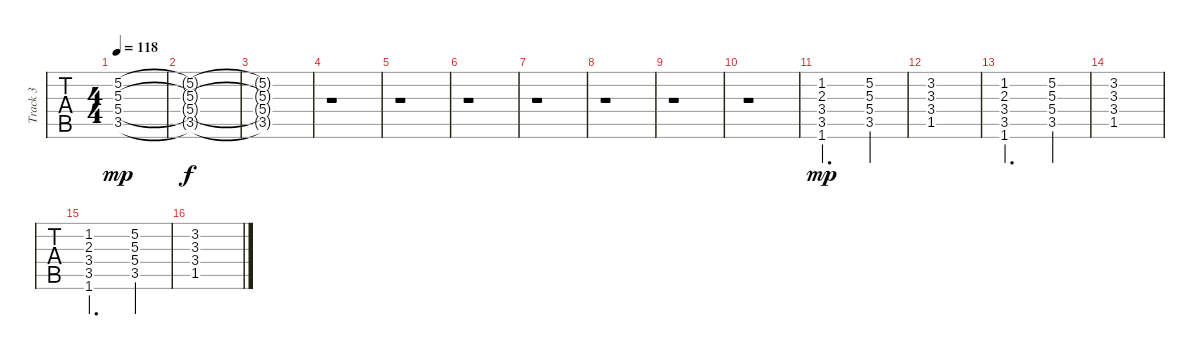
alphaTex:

\track ("Track 3" "Track 3") {instrument distortionguitar}
\staff {tabs}
\tuning (E4 B3 G3 D3 A2 E2) {hide}
\ts (4 4)
\tempo 118
\clef g2
\ks c
(5.2 5.3 5.4 3.5).1{dy mp volume 0} |
(5.2{t} 5.3{t} 5.4{t} 3.5{t}).1{dy f} |
(5.2{t} 5.3{t} 5.4{t} 3.5{t}).1 |
r.1 |
r.1 |
r.1 |
r.1 |
r.1 |
r.1 |
r.1 |
(1.2 2.3 3.4 3.5 1.6).2{d dy mp volume 14} (5.2 5.3 5.4 3.5).4 |
(3.2 3.3 3.4 1.5).1 |
(1.2 2.3 3.4 3.5 1.6).2{d} (5.2 5.3 5.4 3.5).4 |
(3.2 3.3 3.4 1.5).1 |
(1.2 2.3 3.4 3.5 1.6).2{d} (5.2 5.3 5.4 3.5).4 |
(3.2 3.3 3.4 1.5).1
